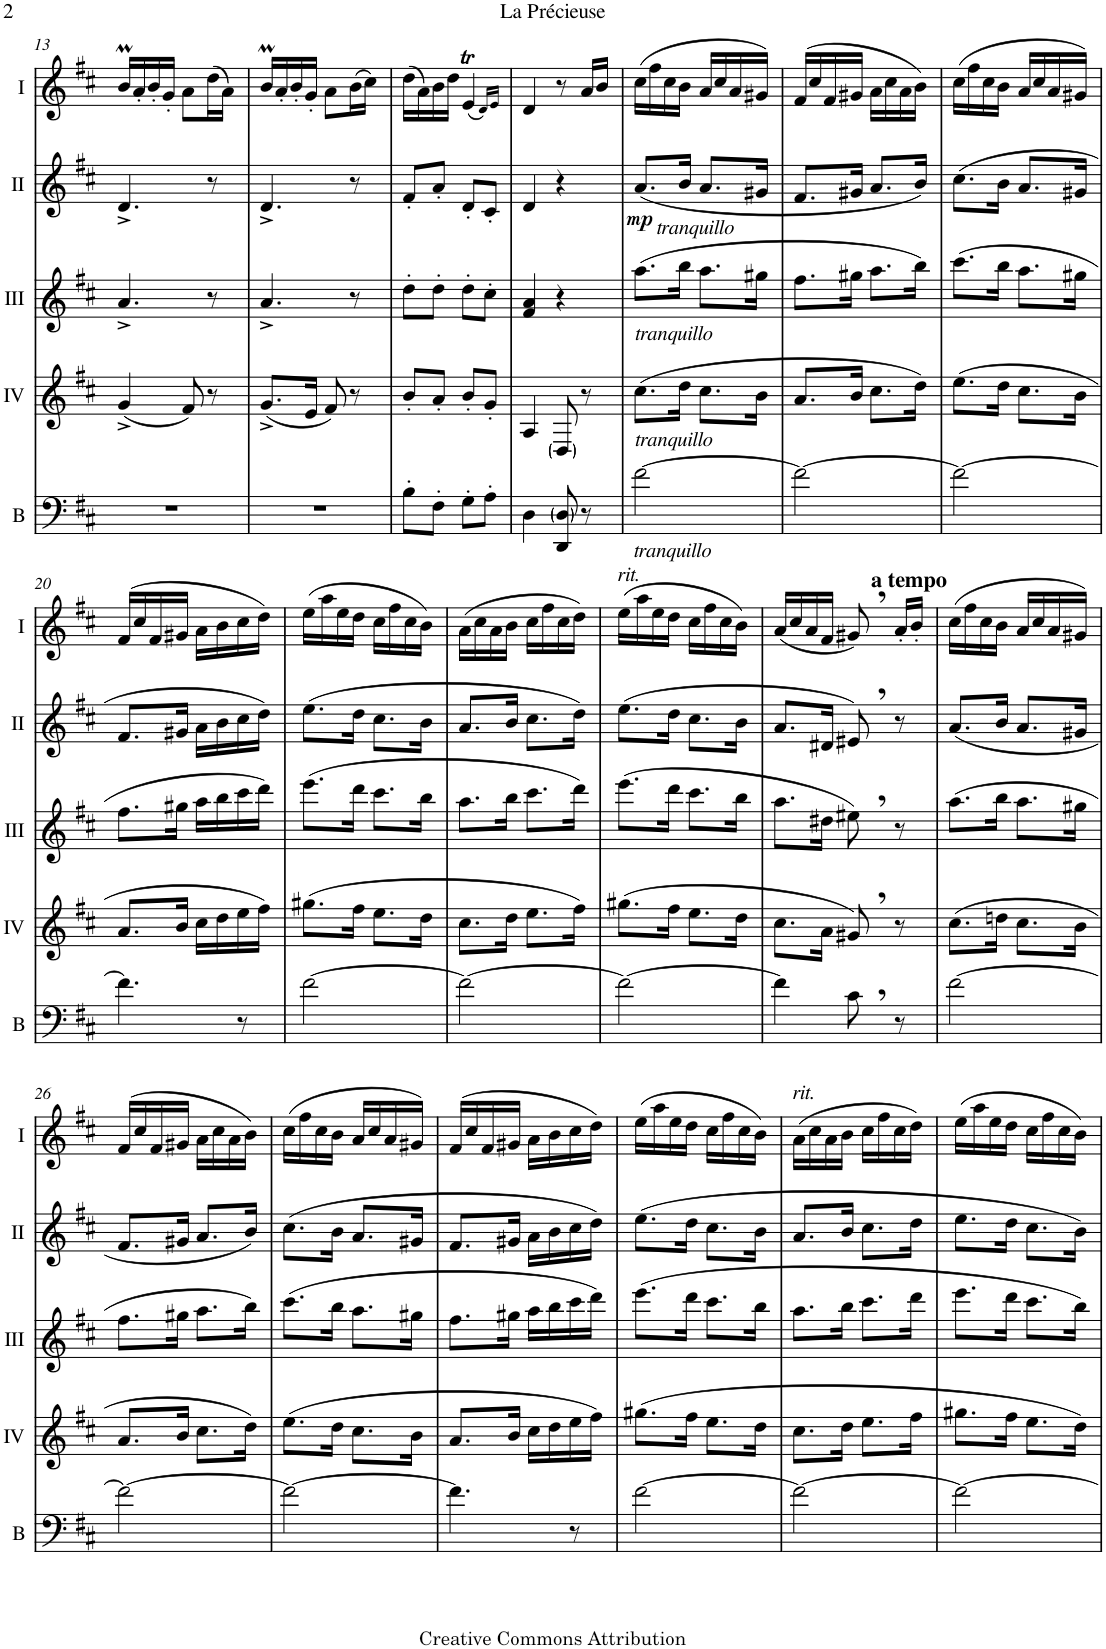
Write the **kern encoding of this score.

**kern	**kern	**kern	**kern	**dynam	**kern
*part5	*part4	*part3	*part2	*part2	*part1
*staff5	*staff4	*staff3	*staff2	*staff2	*staff1
*I"Bass	*I"Acc. 4	*I"Acc. 3	*I"Acc. 2	*	*I"Acc. 1
*I'B	*	*	*	*	*
!!LO:PB:g=z
*clefF4	*clefG2	*clefG2	*clefG2	*	*clefG2
*Trd7c12	*Trd7c12	*Trd7c12	*	*	*
*k[f#c#]	*k[f#c#]	*k[f#c#]	*k[f#c#]	*	*k[f#c#]
*M2/4	*M2/4	*M2/4	*M2/4	*	*M2/4
=13	=13	=13	=13	=13	=13
2r	(4g^/	4.a^/	4.d^/	.	16bM/LL
.	.	.	.	.	16a'/
.	.	.	.	.	16b'/
.	.	.	.	.	16g'/JJ
.	8f#/)	.	.	.	8a\L
.	8r	8r	8r	.	(16dd\L
.	.	.	.	.	16a\JJ)
=14	=14	=14	=14	=14	=14
2r	(8.g^/L	4.a^/	4.d^/	.	16bM/LL
.	.	.	.	.	16a'/
.	.	.	.	.	16b'/
.	16e/Jk	.	.	.	16g'/JJ
.	8f#/)	.	.	.	8a\L
.	8r	8r	8r	.	(16b\L
.	.	.	.	.	16cc#\JJ)
=15	=15	=15	=15	=15	=15
8B'\L	8b'/L	8dd'\L	8f#'/L	.	(16dd\LL
.	.	.	.	.	16a\)
8F#'\J	8a'/J	8dd'\J	8a'/J	.	16b\
.	.	.	.	.	16dd\JJ
8G'\L	8b'/L	8dd'\L	8d'/L	.	(4eT/
8A'\J	8g'/J	8cc#'\J	8c#'/J	.	.
.	.	.	.	.	16qd/LL)
.	.	.	.	.	16qe/JJ
=16	=16	=16	=16	=16	=16
4D\	4A/	4f#/ 4a/	4d/	.	4d/
8DD/ 8D/	8D/	4r	4r	.	8r
8r	8r	.	.	.	16a/LL
.	.	.	.	.	16b/JJ
=17	=17	=17	=17	=17	=17
!	!	!	!LO:TX:b:i:t=tranquillo	!	!
!	!	!LO:TX:b:i:t=tranquillo	!	!	!
!	!LO:TX:b:i:t=tranquillo	!	!	!	!
!LO:TX:b:i:t=tranquillo	!	!	!	!	!
!	!	!	!	!LO:DY:b	!
[2f#\	(8.cc#\L	(8.aa\L	(8.a/L	mp	(16cc#\LL
.	.	.	.	.	16ff#\
.	.	.	.	.	16cc#\
.	16dd\Jk	16bb\Jk	16b/Jk	.	16b\JJ
.	8.cc#\L	8.aa\L	8.a/L	.	16a/LL
.	.	.	.	.	16cc#/
.	.	.	.	.	16a/
.	16b\Jk	16gg#X\Jk	16g#X/Jk	.	16g#X/JJ)
=18	=18	=18	=18	=18	=18
2f#\_	8.a/L	8.ff#\L	8.f#/L	.	(16f#/LL
.	.	.	.	.	16cc#/
.	.	.	.	.	16f#/
.	16b/Jk	16gg#X\Jk	16g#X/Jk	.	16g#X/JJ
.	8.cc#\L	8.aa\L	8.a/L	.	16a\LL
.	.	.	.	.	16cc#\
.	.	.	.	.	16a\
.	16dd\Jk)	16bb\Jk)	16b/Jk)	.	16b\JJ)
=19	=19	=19	=19	=19	=19
2f#\_	(8.ee\L	(8.ccc#\L	(8.cc#\L	.	(16cc#\LL
.	.	.	.	.	16ff#\
.	.	.	.	.	16cc#\
.	16dd\Jk	16bb\Jk	16b\Jk	.	16b\JJ
.	8.cc#\L	8.aa\L	8.a/L	.	16a/LL
.	.	.	.	.	16cc#/
.	.	.	.	.	16a/
.	16b\Jk	16gg#X\Jk	16g#X/Jk	.	16g#X/JJ)
!!LO:LB:g=z
=20	=20	=20	=20	=20	=20
4.f#\]	8.a/L	8.ff#\L	8.f#/L	.	(16f#/LL
.	.	.	.	.	16cc#/
.	.	.	.	.	16f#/
.	16b/Jk	16gg#X\Jk	16g#X/Jk	.	16g#X/JJ
.	16cc#\LL	16aa\LL	16a\LL	.	16a\LL
.	16dd\	16bb\	16b\	.	16b\
8r	16ee\	16ccc#\	16cc#\	.	16cc#\
.	16ff#\JJ)	16ddd\JJ)	16dd\JJ)	.	16dd\JJ)
=21	=21	=21	=21	=21	=21
[2f#\	(8.gg#X\L	(8.eee\L	(8.ee\L	.	(16ee\LL
.	.	.	.	.	16aa\
.	.	.	.	.	16ee\
.	16ff#\Jk	16ddd\Jk	16dd\Jk	.	16dd\JJ
.	8.ee\L	8.ccc#\L	8.cc#\L	.	16cc#\LL
.	.	.	.	.	16ff#\
.	.	.	.	.	16cc#\
.	16dd\Jk	16bb\Jk	16b\Jk	.	16b\JJ)
=22	=22	=22	=22	=22	=22
2f#\_	8.cc#\L	8.aa\L	8.a/L	.	(16a\LL
.	.	.	.	.	16cc#\
.	.	.	.	.	16a\
.	16dd\Jk	16bb\Jk	16b/Jk	.	16b\JJ
.	8.ee\L	8.ccc#\L	8.cc#\L	.	16cc#\LL
.	.	.	.	.	16ff#\
.	.	.	.	.	16cc#\
.	16ff#\Jk)	16ddd\Jk)	16dd\Jk)	.	16dd\JJ)
=23	=23	=23	=23	=23	=23
!	!	!	!	!	!LO:TX:a:i:t=rit.
2f#\_	(8.gg#X\L	(8.eee\L	(8.ee\L	.	(16ee\LL
.	.	.	.	.	16aa\
.	.	.	.	.	16ee\
.	16ff#\Jk	16ddd\Jk	16dd\Jk	.	16dd\JJ
.	8.ee\L	8.ccc#\L	8.cc#\L	.	16cc#\LL
.	.	.	.	.	16ff#\
.	.	.	.	.	16cc#\
.	16dd\Jk	16bb\Jk	16b\Jk	.	16b\JJ)
=24	=24	=24	=24	=24	=24
4f#\]	8.cc#\L	8.aa\L	8.a/L	.	(16a/LL
.	.	.	.	.	16cc#/
.	.	.	.	.	16a/
.	16a\Jk	16dd#X\Jk	16d#X/Jk	.	16f#/JJ
8c#,\	8g#X,/)	8ee#X,\)	8e#X,/)	.	8g#X,/)
!	!	!	!	!	!LO:TX:a:B:t=a tempo
8r	8r	8r	8r	.	16a'/LL
.	.	.	.	.	16b'/JJ
=25	=25	=25	=25	=25	=25
[2f#\	(8.cc#\L	(8.aa\L	(8.a/L	.	(16cc#\LL
.	.	.	.	.	16ff#\
.	.	.	.	.	16cc#\
.	16ddn\Jk	16bb\Jk	16b/Jk	.	16b\JJ
.	8.cc#\L	8.aa\L	8.a/L	.	16a/LL
.	.	.	.	.	16cc#/
.	.	.	.	.	16a/
.	16b\Jk	16gg#X\Jk	16g#X/Jk	.	16g#X/JJ)
!!LO:LB:g=z
=26	=26	=26	=26	=26	=26
2f#\_	8.a/L	8.ff#\L	8.f#/L	.	(16f#/LL
.	.	.	.	.	16cc#/
.	.	.	.	.	16f#/
.	16b/Jk	16gg#X\Jk	16g#X/Jk	.	16g#X/JJ
.	8.cc#\L	8.aa\L	8.a/L	.	16a\LL
.	.	.	.	.	16cc#\
.	.	.	.	.	16a\
.	16dd\Jk)	16bb\Jk)	16b/Jk)	.	16b\JJ)
=27	=27	=27	=27	=27	=27
2f#\_	(8.ee\L	(8.ccc#\L	(8.cc#\L	.	(16cc#\LL
.	.	.	.	.	16ff#\
.	.	.	.	.	16cc#\
.	16dd\Jk	16bb\Jk	16b\Jk	.	16b\JJ
.	8.cc#\L	8.aa\L	8.a/L	.	16a/LL
.	.	.	.	.	16cc#/
.	.	.	.	.	16a/
.	16b\Jk	16gg#X\Jk	16g#X/Jk	.	16g#X/JJ)
=28	=28	=28	=28	=28	=28
4.f#\]	8.a/L	8.ff#\L	8.f#/L	.	(16f#/LL
.	.	.	.	.	16cc#/
.	.	.	.	.	16f#/
.	16b/Jk	16gg#X\Jk	16g#X/Jk	.	16g#X/JJ
.	16cc#\LL	16aa\LL	16a\LL	.	16a\LL
.	16dd\	16bb\	16b\	.	16b\
8r	16ee\	16ccc#\	16cc#\	.	16cc#\
.	16ff#\JJ)	16ddd\JJ)	16dd\JJ)	.	16dd\JJ)
=29	=29	=29	=29	=29	=29
[2f#\	(8.gg#X\L	(8.eee\L	(8.ee\L	.	(16ee\LL
.	.	.	.	.	16aa\
.	.	.	.	.	16ee\
.	16ff#\Jk	16ddd\Jk	16dd\Jk	.	16dd\JJ
.	8.ee\L	8.ccc#\L	8.cc#\L	.	16cc#\LL
.	.	.	.	.	16ff#\
.	.	.	.	.	16cc#\
.	16dd\Jk	16bb\Jk	16b\Jk	.	16b\JJ)
=30	=30	=30	=30	=30	=30
!	!	!	!	!	!LO:TX:a:i:t=rit.
2f#\_	8.cc#\L	8.aa\L	8.a/L	.	(16a\LL
.	.	.	.	.	16cc#\
.	.	.	.	.	16a\
.	16dd\Jk	16bb\Jk	16b/Jk	.	16b\JJ
.	8.ee\L	8.ccc#\L	8.cc#\L	.	16cc#\LL
.	.	.	.	.	16ff#\
.	.	.	.	.	16cc#\
.	16ff#\Jk	16ddd\Jk	16dd\Jk	.	16dd\JJ)
=31	=31	=31	=31	=31	=31
2f#\_	8.gg#X\L	8.eee\L	8.ee\L	.	(16ee\LL
.	.	.	.	.	16aa\
.	.	.	.	.	16ee\
.	16ff#\Jk	16ddd\Jk	16dd\Jk	.	16dd\JJ
.	8.ee\L	8.ccc#\L	8.cc#\L	.	16cc#\LL
.	.	.	.	.	16ff#\
.	.	.	.	.	16cc#\
.	16dd\Jk)	16bb\Jk)	16b\Jk)	.	16b\JJ)
=	=	=	=	=	=
*-	*-	*-	*-	*-	*-
